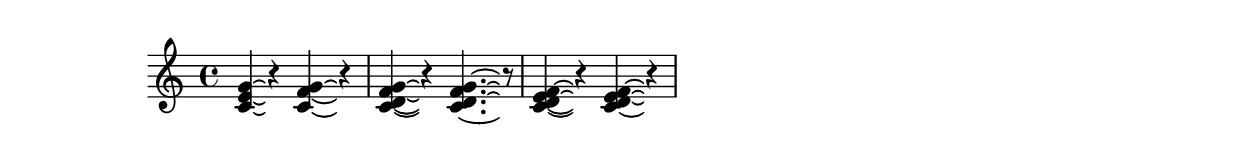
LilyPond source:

%% Do not edit this file; it is automatically
%% generated from LSR http://lsr.dsi.unimi.it
%% This file is in the public domain.
\version "2.13.20"

\header {
  lsrtags = "expressive-marks, keyboards, fretted-strings"

  texidoc = "
Laissez vibrer ties have a fixed size. Their formatting can be tuned
using @code{'tie-configuration}.

"
  doctitle = "Laissez vibrer ties"
} % begin verbatim

\relative c' {
  <c e g>4\laissezVibrer r <c f g>\laissezVibrer r
  <c d f g>4\laissezVibrer r <c d f g>4.\laissezVibrer r8

  <c d e f>4\laissezVibrer r
  \override LaissezVibrerTieColumn #'tie-configuration
     = #`((-7 . ,DOWN)
          (-5 . ,DOWN)
          (-3 . ,UP)
          (-1 . ,UP))
  <c d e f>4\laissezVibrer r
}

